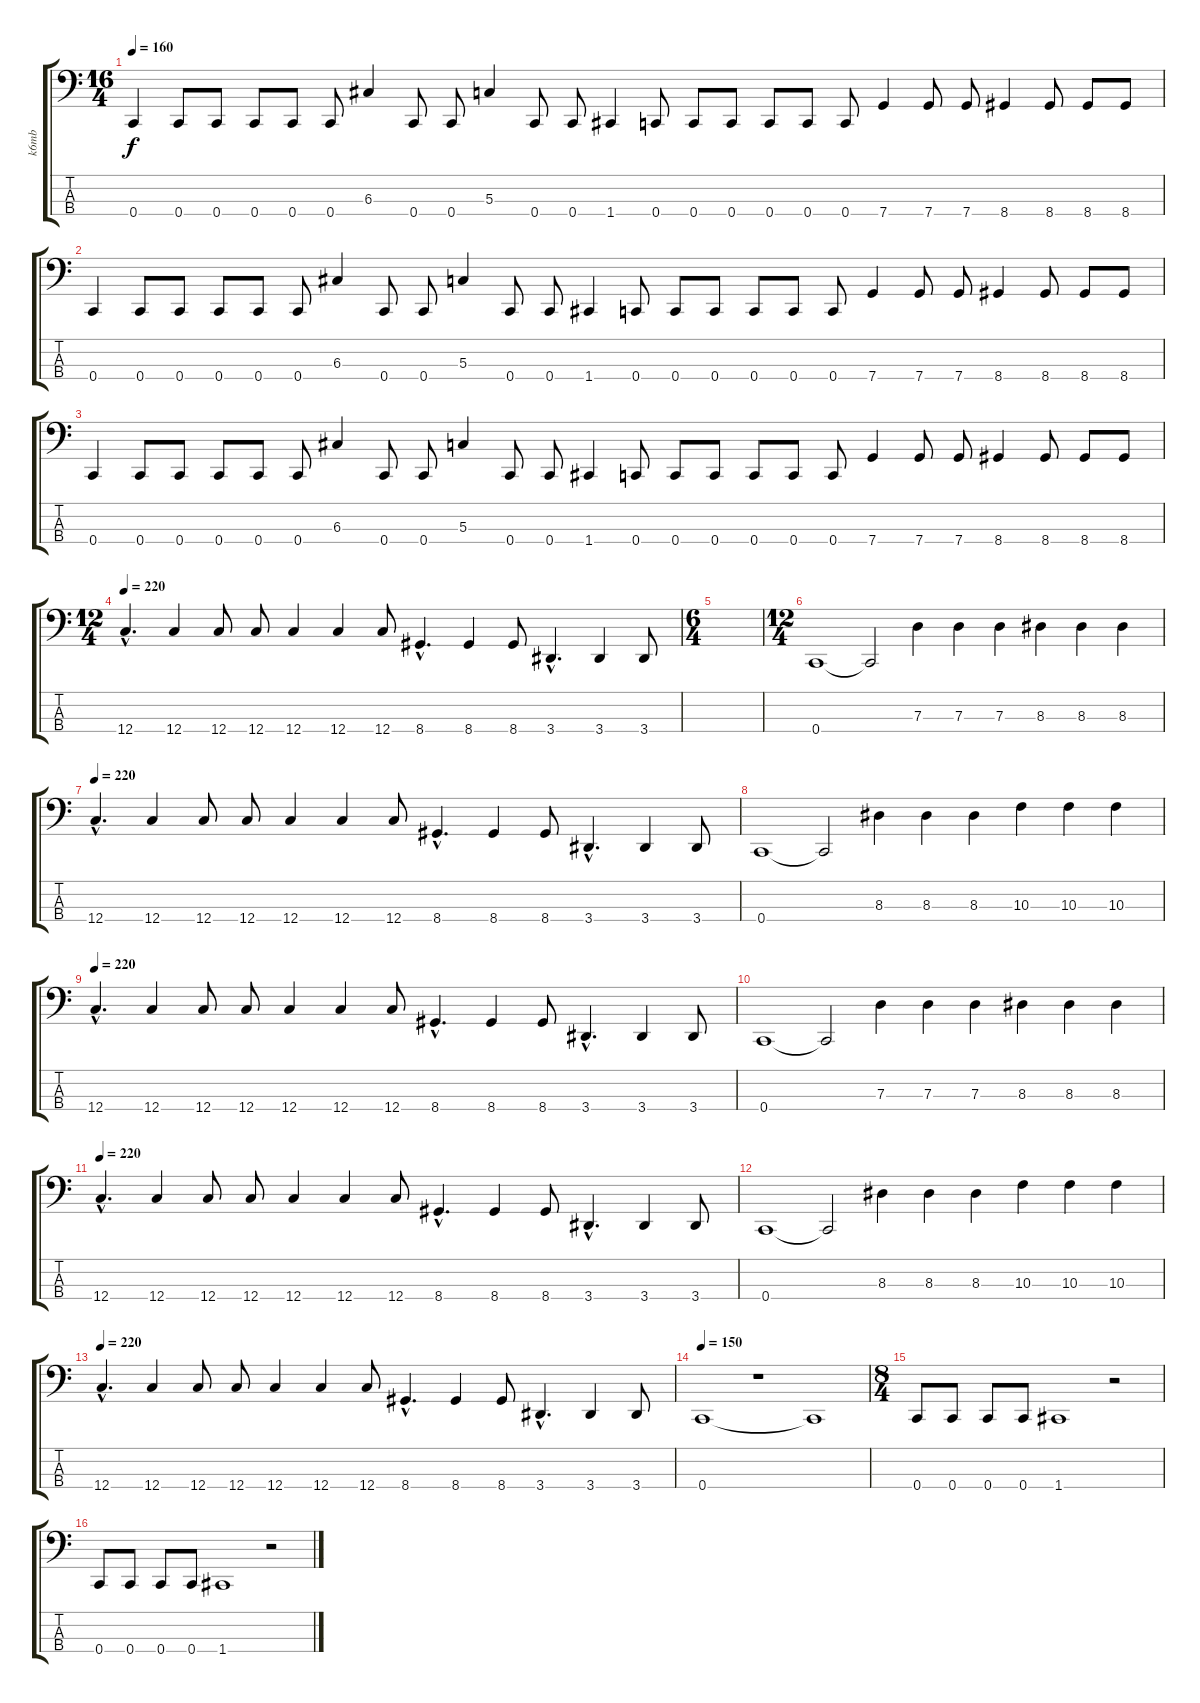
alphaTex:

\track ("k6mb" "k6mb") {instrument electricbasspick}
\staff {score tabs}
\tuning (F2 C2 G1 C1) {hide}
\ts (16 4)
\tempo 160
\clef f4
\ks c
0.4.4{dy f} 0.4.8 0.4.8 0.4.8 0.4.8 0.4.8 6.3.4 0.4.8 0.4.8 5.3.4 0.4.8 0.4.8 1.4.4 0.4.8 0.4.8 0.4.8 0.4.8 0.4.8 0.4.8 7.4.4 7.4.8 7.4.8 8.4.4 8.4.8 8.4.8 8.4.8 |
0.4.4 0.4.8 0.4.8 0.4.8 0.4.8 0.4.8 6.3.4 0.4.8 0.4.8 5.3.4 0.4.8 0.4.8 1.4.4 0.4.8 0.4.8 0.4.8 0.4.8 0.4.8 0.4.8 7.4.4 7.4.8 7.4.8 8.4.4 8.4.8 8.4.8 8.4.8 |
0.4.4 0.4.8 0.4.8 0.4.8 0.4.8 0.4.8 6.3.4 0.4.8 0.4.8 5.3.4 0.4.8 0.4.8 1.4.4 0.4.8 0.4.8 0.4.8 0.4.8 0.4.8 0.4.8 7.4.4 7.4.8 7.4.8 8.4.4 8.4.8 8.4.8 8.4.8 |
\ts (12 4)
\tempo 220
12.4{hac}.4{d} 12.4.4 12.4.8 12.4.8 12.4.4 12.4.4 12.4.8 8.4{hac}.4{d} 8.4.4 8.4.8 3.4{hac}.4{d} 3.4.4 3.4.8 |
\ts (6 4)
|
\ts (12 4)
0.4.1 0.4{t}.2 7.3.4 7.3.4 7.3.4 8.3.4 8.3.4 8.3.4 |
\tempo 220
12.4{hac}.4{d} 12.4.4 12.4.8 12.4.8 12.4.4 12.4.4 12.4.8 8.4{hac}.4{d} 8.4.4 8.4.8 3.4{hac}.4{d} 3.4.4 3.4.8 |
0.4.1 0.4{t}.2 8.3.4 8.3.4 8.3.4 10.3.4 10.3.4 10.3.4 |
\tempo 220
12.4{hac}.4{d} 12.4.4 12.4.8 12.4.8 12.4.4 12.4.4 12.4.8 8.4{hac}.4{d} 8.4.4 8.4.8 3.4{hac}.4{d} 3.4.4 3.4.8 |
0.4.1 0.4{t}.2 7.3.4 7.3.4 7.3.4 8.3.4 8.3.4 8.3.4 |
\tempo 220
12.4{hac}.4{d} 12.4.4 12.4.8 12.4.8 12.4.4 12.4.4 12.4.8 8.4{hac}.4{d} 8.4.4 8.4.8 3.4{hac}.4{d} 3.4.4 3.4.8 |
0.4.1 0.4{t}.2 8.3.4 8.3.4 8.3.4 10.3.4 10.3.4 10.3.4 |
\tempo 220
12.4{hac}.4{d} 12.4.4 12.4.8 12.4.8 12.4.4 12.4.4 12.4.8 8.4{hac}.4{d} 8.4.4 8.4.8 3.4{hac}.4{d} 3.4.4 3.4.8 |
\tempo 150
0.4.1 r.1 0.4{t}.1 |
\ts (8 4)
0.4.8 0.4.8 0.4.8 0.4.8 1.4.1 r.2 |
0.4.8 0.4.8 0.4.8 0.4.8 1.4.1 r.2
